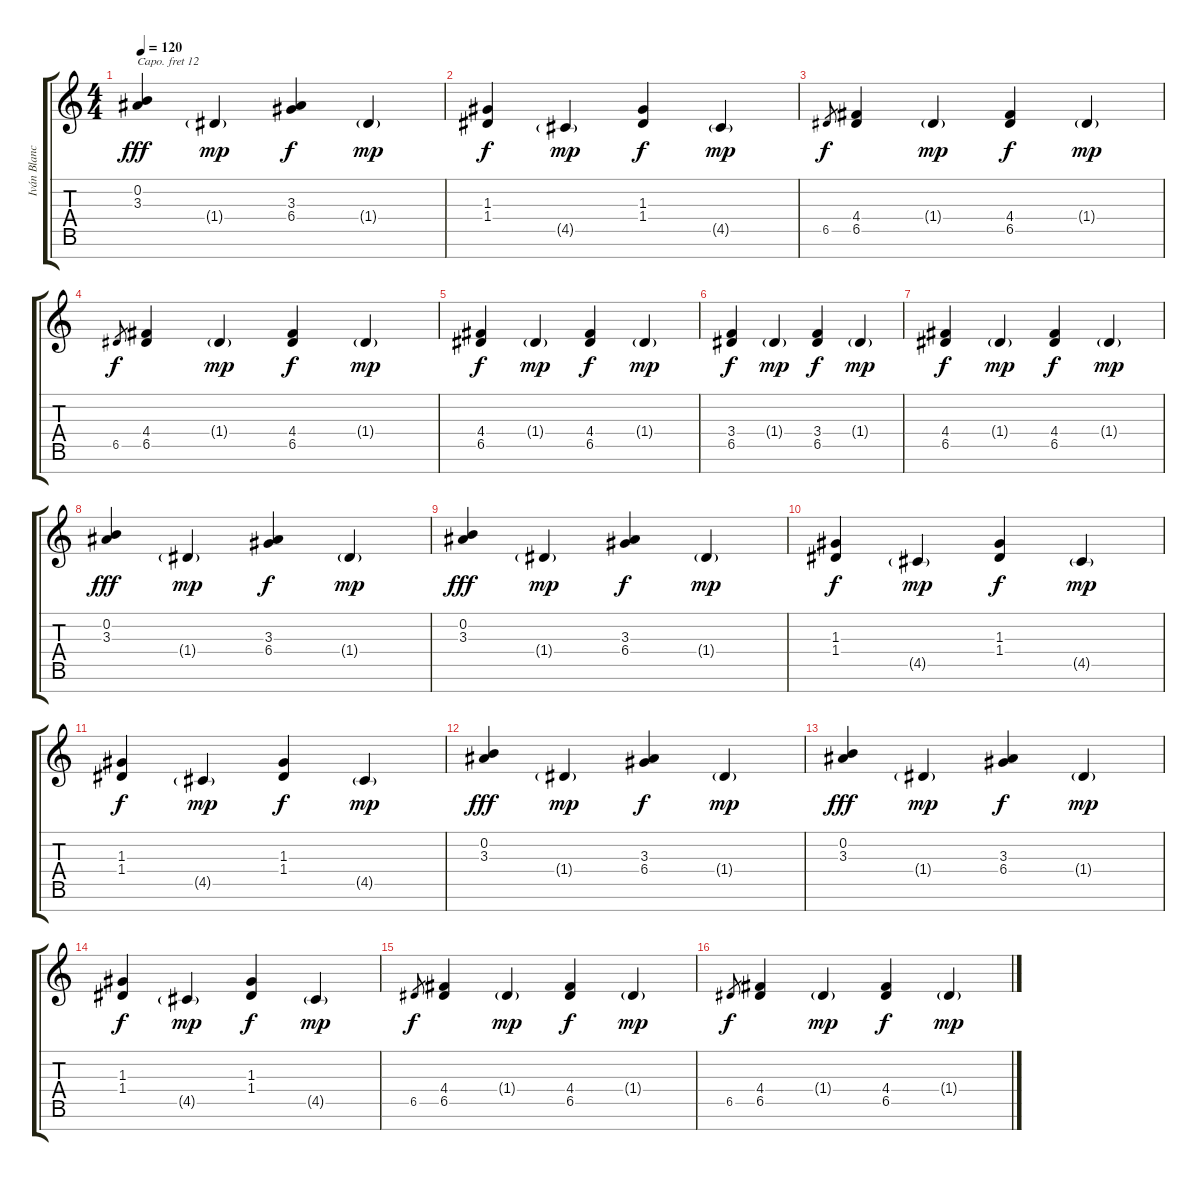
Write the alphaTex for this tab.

\track ("Iván Blanco (Piano \"mano derecha\")" "Iván Blanc") {instrument acousticgrandpiano}
\staff {score tabs}
\capo 12
\tuning (E4 B3 G3 D3 A2 E2 B1) {hide}
\ts (4 4)
\tempo 120
\clef g2
\ks c
(0.2 3.3).4{dy fff} 1.4{g}.4{dy mp} (3.3 6.4).4{dy f} 1.4{g}.4{dy mp} |
(1.3 1.4).4{dy f} 4.5{g}.4{dy mp} (1.3 1.4).4{dy f} 4.5{g}.4{dy mp} |
6.5.8{gr dy f} (4.4 6.5).4 1.4{g}.4{dy mp} (4.4 6.5).4{dy f} 1.4{g}.4{dy mp} |
6.5.8{gr dy f} (4.4 6.5).4 1.4{g}.4{dy mp} (4.4 6.5).4{dy f} 1.4{g}.4{dy mp} |
(4.4 6.5).4{dy f} 1.4{g}.4{dy mp} (4.4 6.5).4{dy f} 1.4{g}.4{dy mp} |
(3.4 6.5).4{dy f} 1.4{g}.4{dy mp} (3.4 6.5).4{dy f} 1.4{g}.4{dy mp} |
(4.4 6.5).4{dy f} 1.4{g}.4{dy mp} (4.4 6.5).4{dy f} 1.4{g}.4{dy mp} |
(0.2 3.3).4{dy fff} 1.4{g}.4{dy mp} (3.3 6.4).4{dy f} 1.4{g}.4{dy mp} |
(0.2 3.3).4{dy fff} 1.4{g}.4{dy mp} (3.3 6.4).4{dy f} 1.4{g}.4{dy mp} |
(1.3 1.4).4{dy f} 4.5{g}.4{dy mp} (1.3 1.4).4{dy f} 4.5{g}.4{dy mp} |
(1.3 1.4).4{dy f} 4.5{g}.4{dy mp} (1.3 1.4).4{dy f} 4.5{g}.4{dy mp} |
(0.2 3.3).4{dy fff} 1.4{g}.4{dy mp} (3.3 6.4).4{dy f} 1.4{g}.4{dy mp} |
(0.2 3.3).4{dy fff} 1.4{g}.4{dy mp} (3.3 6.4).4{dy f} 1.4{g}.4{dy mp} |
(1.3 1.4).4{dy f} 4.5{g}.4{dy mp} (1.3 1.4).4{dy f} 4.5{g}.4{dy mp} |
6.5.8{gr dy f} (4.4 6.5).4 1.4{g}.4{dy mp} (4.4 6.5).4{dy f} 1.4{g}.4{dy mp} |
6.5.8{gr dy f} (4.4 6.5).4 1.4{g}.4{dy mp} (4.4 6.5).4{dy f} 1.4{g}.4{dy mp}
